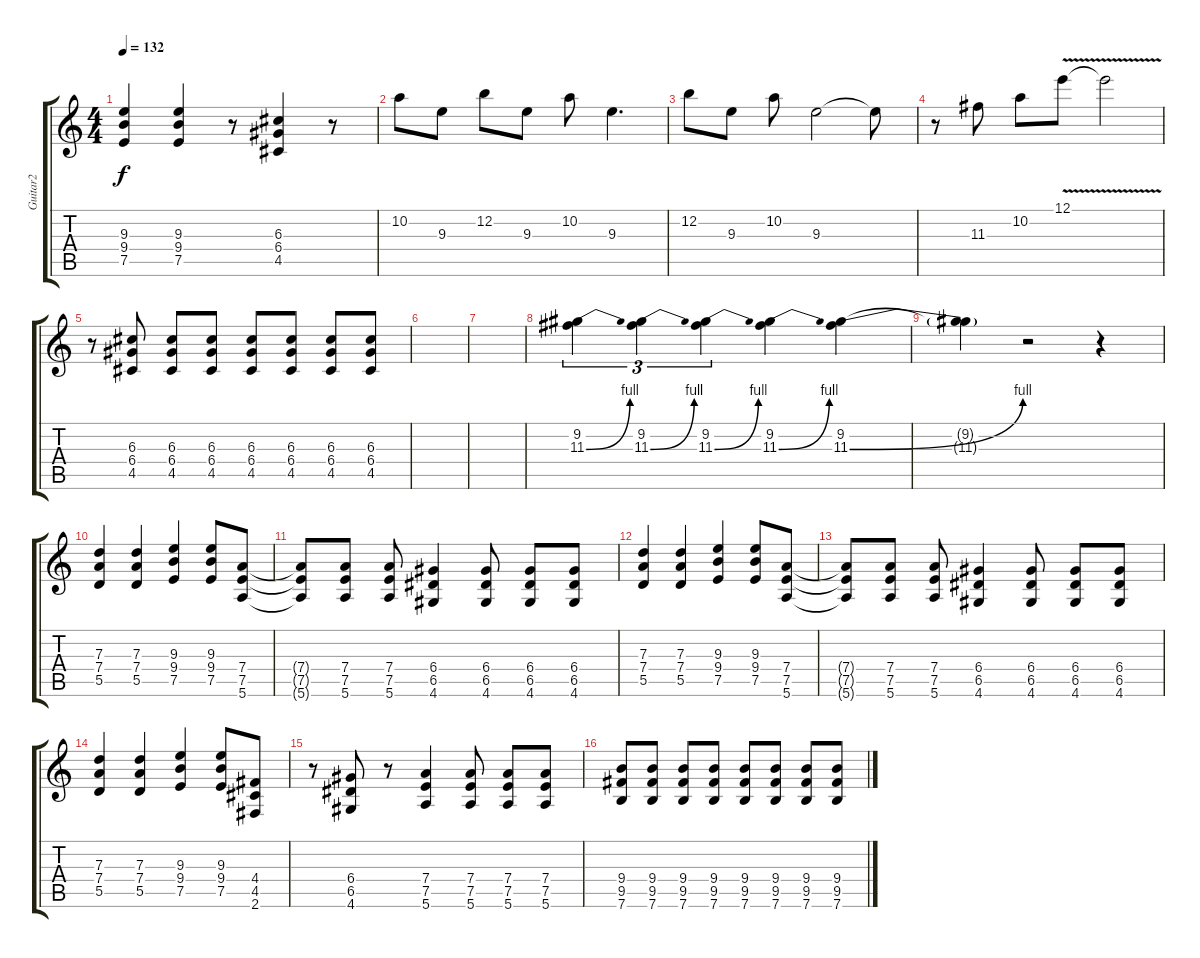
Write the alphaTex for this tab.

\track ("Guitar2" "Guitar2") {instrument overdrivenguitar}
\staff {score tabs}
\tuning (E4 B3 G3 D3 A2 E2) {hide}
\ts (4 4)
\tempo 132
\clef g2
\ks c
(9.3 9.4 7.5).4{dy f} (9.3 9.4 7.5).4 r.8 (6.3 6.4 4.5).4 r.8 |
10.2.8 9.3.8 12.2.8 9.3.8 10.2.8 9.3.4{d} |
12.2.8 9.3.8 10.2.8 9.3.2 9.3{t}.8 |
r.8 11.3.8 10.2.8 12.1{v}.8 12.1{t}.2 |
r.8 (6.3 6.4 4.5).8 (6.3 6.4 4.5).8 (6.3 6.4 4.5).8 (6.3 6.4 4.5).8 (6.3 6.4 4.5).8 (6.3 6.4 4.5).8 (6.3 6.4 4.5).8 |
|
|
(9.2 11.3{be (bend 0 0 60 4)}).4{tu (3 2)} (9.2 11.3{be (bend 0 0 60 4)}).4{tu (3 2)} (9.2 11.3{be (bend 0 0 60 4)}).4{tu (3 2)} (9.2 11.3{be (bend 0 0 60 4)}).4 (9.2 11.3{be (bend 0 0 60 4)}).4 |
(9.2{t} 11.3{t}).4 r.2 r.4 |
(7.3 7.4 5.5).4 (7.3 7.4 5.5).4 (9.3 9.4 7.5).4 (9.3 9.4 7.5).8 (7.4 7.5 5.6).8 |
(7.4{t} 7.5{t} 5.6{t}).8 (7.4 7.5 5.6).8 (7.4 7.5 5.6).8 (6.4 6.5 4.6).4 (6.4 6.5 4.6).8 (6.4 6.5 4.6).8 (6.4 6.5 4.6).8 |
(7.3 7.4 5.5).4 (7.3 7.4 5.5).4 (9.3 9.4 7.5).4 (9.3 9.4 7.5).8 (7.4 7.5 5.6).8 |
(7.4{t} 7.5{t} 5.6{t}).8 (7.4 7.5 5.6).8 (7.4 7.5 5.6).8 (6.4 6.5 4.6).4 (6.4 6.5 4.6).8 (6.4 6.5 4.6).8 (6.4 6.5 4.6).8 |
(7.3 7.4 5.5).4 (7.3 7.4 5.5).4 (9.3 9.4 7.5).4 (9.3 9.4 7.5).8 (4.4 4.5 2.6).8 |
r.8 (6.4 6.5 4.6).8 r.8 (7.4 7.5 5.6).4 (7.4 7.5 5.6).8 (7.4 7.5 5.6).8 (7.4 7.5 5.6).8 |
(9.4 9.5 7.6).8 (9.4 9.5 7.6).8 (9.4 9.5 7.6).8 (9.4 9.5 7.6).8 (9.4 9.5 7.6).8 (9.4 9.5 7.6).8 (9.4 9.5 7.6).8 (9.4 9.5 7.6).8
